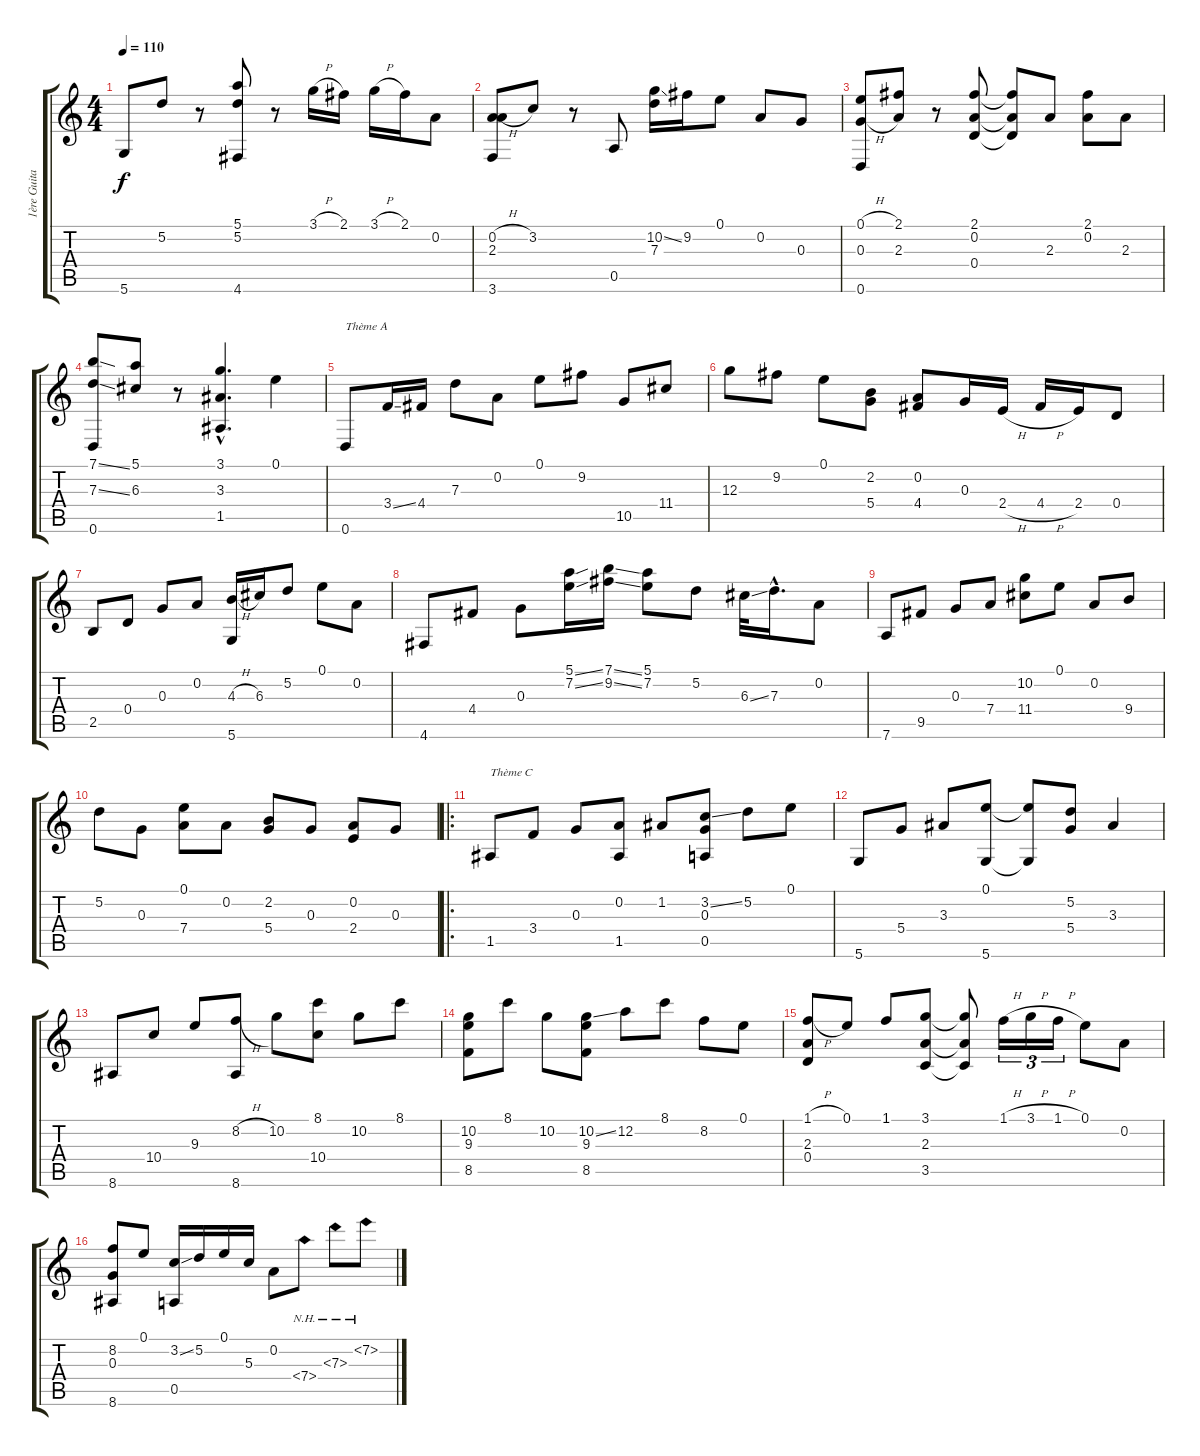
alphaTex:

\track ("1ère Guitare" "1ère Guita") {instrument acousticguitarnylon}
\staff {score tabs}
\tuning (E4 A3 G3 D3 A2 D2) {hide}
\ts (4 4)
\tempo 110
\clef g2
\ks c
5.6.8{dy f} 5.2.8 r.8 (5.1 5.2 4.6).8 r.8 3.1{h}.16 2.1.16 3.1{h}.16 2.1.16 0.2.8 |
(0.2{h} 2.3 3.6).8 3.2.8 r.8 0.5.8 (10.2{ss} 7.3).16 9.2.16 0.1.8 0.2.8 0.3.8 |
(0.1{h} 0.3{h} 0.6).8 (2.1 2.3).8 r.8 (2.1 0.2 0.4).8 (2.1{t} 0.2{t} 0.4{t}).8 2.3.8 (2.1 0.2).8 2.3.8 |
(7.1{ss} 7.3{ss} 0.6).8 (5.1 6.3).8 r.8 (3.1{hac} 3.3{hac} 1.5{hac}).4{d} 0.1.4 |
0.6.8{txt "Thème A"} 3.4{ss}.16 4.4.16 7.3.8 0.2.8 0.1.8 9.2.8 10.5.8 11.4.8 |
12.3.8 9.2.8 0.1.8 (2.2 5.4).8 (0.2 4.4).8 0.3.16 2.4{h}.16 4.4{h}.16 2.4.16 0.4.8 |
2.5.8 0.4.8 0.3.8 0.2.8 (4.3{h} 5.6).16 6.3.16 5.2.8 0.1.8 0.2.8 |
4.6.8 4.4.8 0.3.8 (5.1{ss} 7.2{ss}).16 (7.1{ss} 9.2{ss}).16 (5.1 7.2).8 5.2.8 6.3{ss}.32 7.3{hac}.16{d} 0.2.8 |
7.6.8 9.5.8 0.3.8 7.4.8 (10.2 11.4).8 0.1.8 0.2.8 9.4.8 |
5.2.8 0.3.8 (0.1 7.4).8 0.2.8 (2.2 5.4).8 0.3.8 (0.2 2.4).8 0.3.8 |
\ro
1.5.8{txt "Thème C"} 3.4.8 0.3.8 (0.2 1.5).8 1.2.8 (3.2{ss} 0.3 0.5).8 5.2.8 0.1.8 |
5.6.8 5.4.8 3.3.8 (0.1 5.6).8 (0.1{t} 5.6{t}).8 (5.2 5.4).8 3.3.4 |
8.6.8 10.4.8 9.3.8 (8.2{h} 8.6).8 10.2.8 (8.1 10.4).8 10.2.8 8.1.8 |
(10.2 9.3 8.5).8 8.1.8 10.2.8 (10.2{ss} 9.3 8.5).8 12.2.8 8.1.8 8.2.8 0.1.8 |
(1.1{h} 2.3 0.4).8 0.1.8 1.1.8 (3.1 2.3 3.5).8 (3.1{t} 2.3{t} 3.5{t}).8 1.1{h}.16{tu (3 2)} 3.1{h}.16{tu (3 2)} 1.1{h}.16{tu (3 2)} 0.1.8 0.2.8 |
(8.2 0.3 8.6).8 0.1.8 (3.2{ss} 0.5).16 5.2.16 0.1.16 5.3.16 0.2.8 7.4{nh}.8 7.3{nh}.8 7.2{nh}.8
